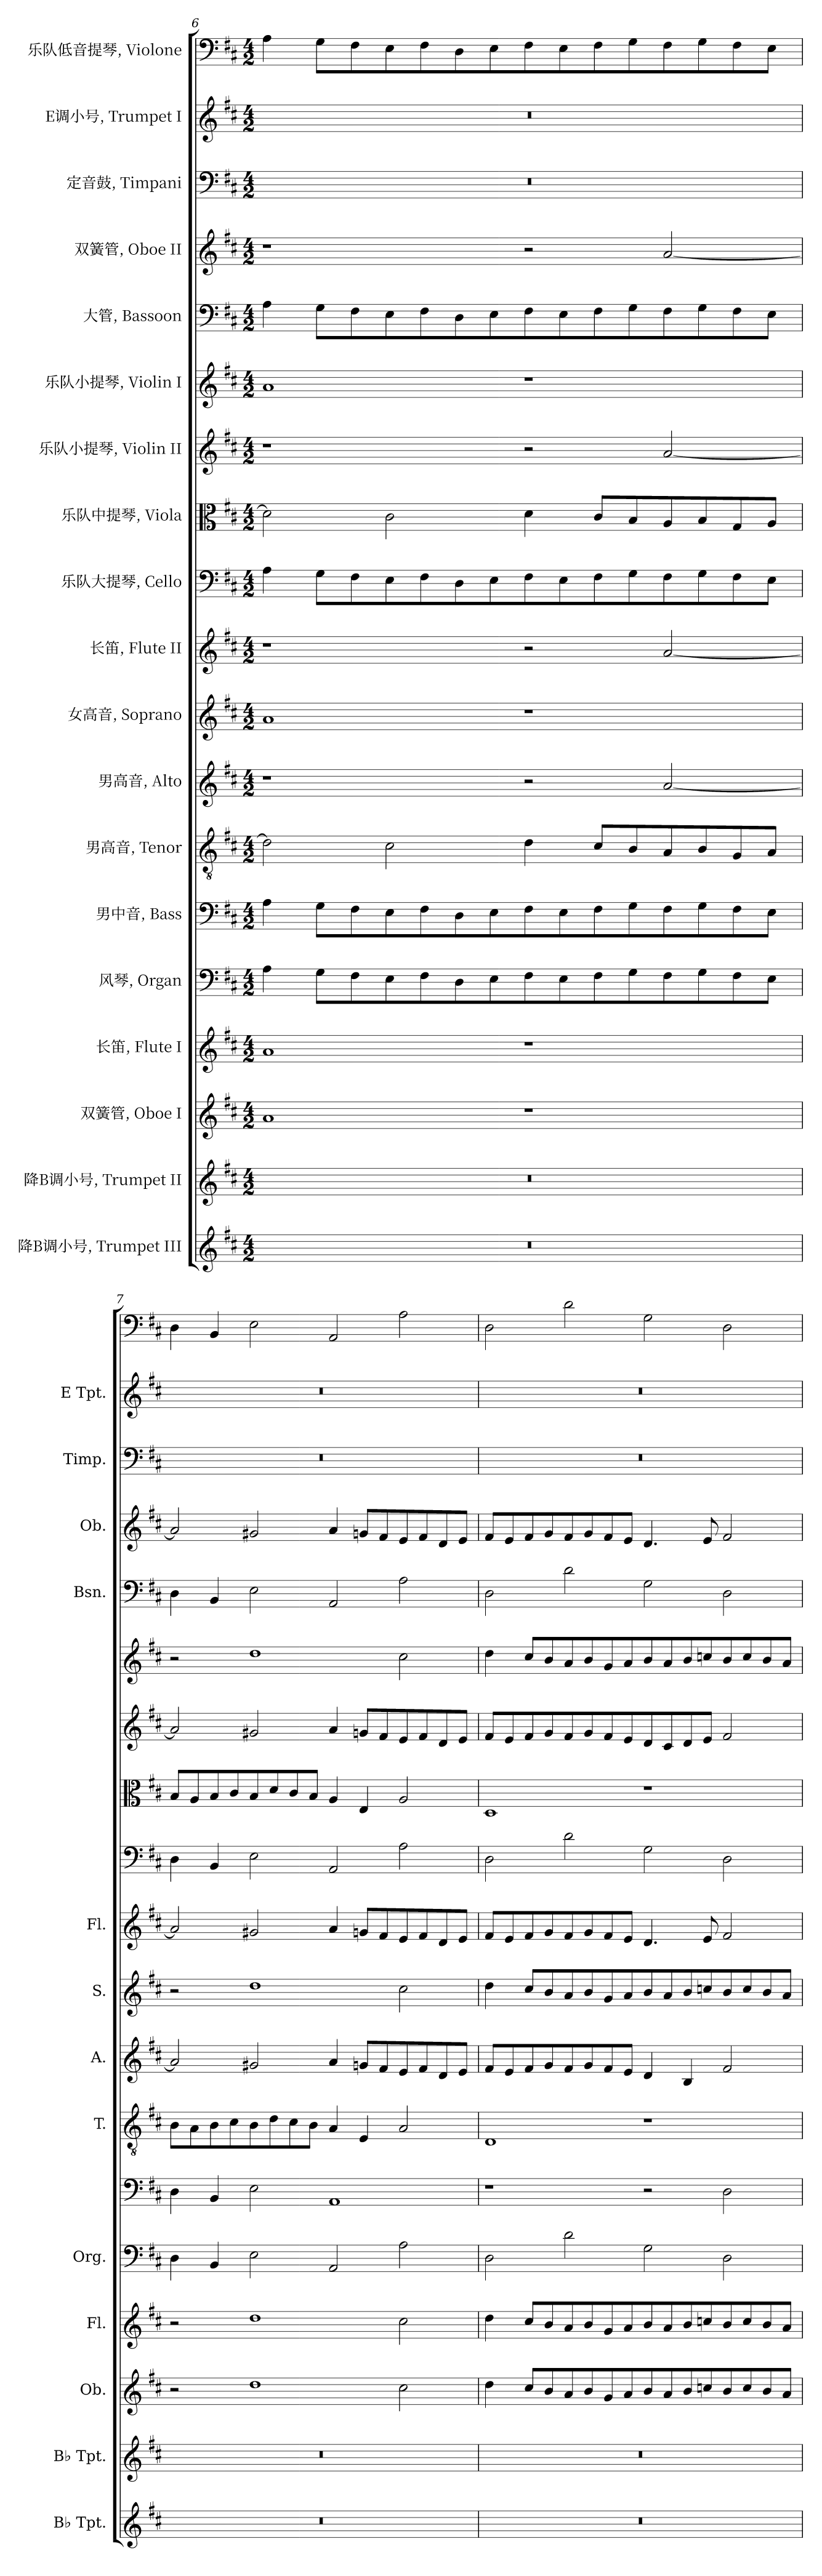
**kern	**kern	**kern	**kern	**kern	**kern	**kern	**kern	**kern	**kern	**kern	**kern	**kern	**kern	**kern	**kern	**kern	**kern	**kern
*part19	*part18	*part17	*part16	*part15	*part14	*part13	*part12	*part11	*part10	*part9	*part8	*part7	*part6	*part5	*part4	*part3	*part2	*part1
*staff19	*staff18	*staff17	*staff16	*staff15	*staff14	*staff13	*staff12	*staff11	*staff10	*staff9	*staff8	*staff7	*staff6	*staff5	*staff4	*staff3	*staff2	*staff1
*I"降B调小号, Trumpet III	*I"降B调小号, Trumpet II	*I"双簧管, Oboe I	*I"长笛, Flute I	*I"风琴, Organ	*I"男中音, Bass	*I"男高音, Tenor	*I"男高音, Alto	*I"女高音, Soprano	*I"长笛, Flute II	*I"乐队大提琴, Cello	*I"乐队中提琴, Viola	*I"乐队小提琴, Violin II	*I"乐队小提琴, Violin I	*I"大管, Bassoon	*I"双簧管, Oboe II	*I"定音鼓, Timpani	*I"E调小号, Trumpet I	*I"乐队低音提琴, Violone
*I'B♭ Tpt.	*I'B♭ Tpt.	*I'Ob.	*I'Fl.	*I'Org.	*	*I'T.	*I'A.	*I'S.	*I'Fl.	*	*	*	*	*I'Bsn.	*I'Ob.	*I'Timp.	*I'E Tpt.	*
*clefG2	*clefG2	*clefG2	*clefG2	*clefF4	*clefF4	*clefGv2	*clefG2	*clefG2	*clefG2	*clefF4	*clefC3	*clefG2	*clefG2	*clefF4	*clefG2	*clefF4	*clefG2	*clefF4
*ITrd1c2	*ITrd1c2	*	*	*	*	*	*	*	*	*	*	*	*	*	*	*	*ITrd-3c-4	*ITrd7c12
*k[]	*k[]	*k[f#c#]	*k[f#c#]	*k[f#c#]	*k[f#c#]	*k[f#c#]	*k[f#c#]	*k[f#c#]	*k[f#c#]	*k[f#c#]	*k[f#c#]	*k[f#c#]	*k[f#c#]	*k[f#c#]	*k[f#c#]	*k[f#c#]	*k[b-e-a-d-g-c-]	*k[f#c#]
*M4/2	*M4/2	*M4/2	*M4/2	*M4/2	*M4/2	*M4/2	*M4/2	*M4/2	*M4/2	*M4/2	*M4/2	*M4/2	*M4/2	*M4/2	*M4/2	*M4/2	*M4/2	*M4/2
=6	=6	=6	=6	=6	=6	=6	=6	=6	=6	=6	=6	=6	=6	=6	=6	=6	=6	=6
0r	0r	1a	1a	4A\	4A\	2d\]	1r	1a	1r	4A\	2d\]	1r	1a	4A\	1r	0r	0r	4AA\
.	.	.	.	8G\L	8G\L	.	.	.	.	8G\L	.	.	.	8G\L	.	.	.	8GG\L
.	.	.	.	8F#\	8F#\	.	.	.	.	8F#\	.	.	.	8F#\	.	.	.	8FF#\
.	.	.	.	8E\	8E\	2c#\	.	.	.	8E\	2c#\	.	.	8E\	.	.	.	8EE\
.	.	.	.	8F#\	8F#\	.	.	.	.	8F#\	.	.	.	8F#\	.	.	.	8FF#\
.	.	.	.	8D\	8D\	.	.	.	.	8D\	.	.	.	8D\	.	.	.	8DD\
.	.	.	.	8E\	8E\	.	.	.	.	8E\	.	.	.	8E\	.	.	.	8EE\
.	.	1r	1r	8F#\	8F#\	4d\	2r	1r	2r	8F#\	4d\	2r	1r	8F#\	2r	.	.	8FF#\
.	.	.	.	8E\	8E\	.	.	.	.	8E\	.	.	.	8E\	.	.	.	8EE\
.	.	.	.	8F#\	8F#\	8c#/L	.	.	.	8F#\	8c#/L	.	.	8F#\	.	.	.	8FF#\
.	.	.	.	8G\	8G\	8B/	.	.	.	8G\	8B/	.	.	8G\	.	.	.	8GG\
.	.	.	.	8F#\	8F#\	8A/	[2a/	.	[2a/	8F#\	8A/	[2a/	.	8F#\	[2a/	.	.	8FF#\
.	.	.	.	8G\	8G\	8B/	.	.	.	8G\	8B/	.	.	8G\	.	.	.	8GG\
.	.	.	.	8F#\	8F#\	8G/	.	.	.	8F#\	8G/	.	.	8F#\	.	.	.	8FF#\
.	.	.	.	8E\J	8E\J	8A/J	.	.	.	8E\J	8A/J	.	.	8E\J	.	.	.	8EE\J
=7	=7	=7	=7	=7	=7	=7	=7	=7	=7	=7	=7	=7	=7	=7	=7	=7	=7	=7
0r	0r	2r	2r	4D\	4D\	8B\L	2a/]	2r	2a/]	4D\	8B/L	2a/]	2r	4D\	2a/]	0r	0r	4DD\
.	.	.	.	.	.	8A\	.	.	.	.	8A/	.	.	.	.	.	.	.
.	.	.	.	4BB/	4BB/	8B\	.	.	.	4BB/	8B/	.	.	4BB/	.	.	.	4BBB/
.	.	.	.	.	.	8c#\	.	.	.	.	8c#/	.	.	.	.	.	.	.
.	.	1dd	1dd	2E\	2E\	8B\	2g#X/	1dd	2g#X/	2E\	8B/	2g#X/	1dd	2E\	2g#X/	.	.	2EE\
.	.	.	.	.	.	8d\	.	.	.	.	8d/	.	.	.	.	.	.	.
.	.	.	.	.	.	8c#\	.	.	.	.	8c#/	.	.	.	.	.	.	.
.	.	.	.	.	.	8B\J	.	.	.	.	8B/J	.	.	.	.	.	.	.
.	.	.	.	2AA/	1AA	4A/	4a/	.	4a/	2AA/	4A/	4a/	.	2AA/	4a/	.	.	2AAA/
.	.	.	.	.	.	4E/	8gn/L	.	8gn/L	.	4E/	8gn/L	.	.	8gn/L	.	.	.
.	.	.	.	.	.	.	8f#/	.	8f#/	.	.	8f#/	.	.	8f#/	.	.	.
.	.	2cc#\	2cc#\	2A\	.	2A/	8e/	2cc#\	8e/	2A\	2A/	8e/	2cc#\	2A\	8e/	.	.	2AA\
.	.	.	.	.	.	.	8f#/	.	8f#/	.	.	8f#/	.	.	8f#/	.	.	.
.	.	.	.	.	.	.	8d/	.	8d/	.	.	8d/	.	.	8d/	.	.	.
.	.	.	.	.	.	.	8e/J	.	8e/J	.	.	8e/J	.	.	8e/J	.	.	.
!!LO:PB:g=z
=8	=8	=8	=8	=8	=8	=8	=8	=8	=8	=8	=8	=8	=8	=8	=8	=8	=8	=8
0r	0r	4dd\	4dd\	2D\	1r	1D	8f#/L	4dd\	8f#/L	2D\	1D	8f#/L	4dd\	2D\	8f#/L	0r	0r	2DD\
.	.	.	.	.	.	.	8e/	.	8e/	.	.	8e/	.	.	8e/	.	.	.
.	.	8cc#/L	8cc#/L	.	.	.	8f#/	8cc#/L	8f#/	.	.	8f#/	8cc#/L	.	8f#/	.	.	.
.	.	8b/	8b/	.	.	.	8g/	8b/	8g/	.	.	8g/	8b/	.	8g/	.	.	.
.	.	8a/	8a/	2d\	.	.	8f#/	8a/	8f#/	2d\	.	8f#/	8a/	2d\	8f#/	.	.	2D\
.	.	8b/	8b/	.	.	.	8g/	8b/	8g/	.	.	8g/	8b/	.	8g/	.	.	.
.	.	8g/	8g/	.	.	.	8f#/	8g/	8f#/	.	.	8f#/	8g/	.	8f#/	.	.	.
.	.	8a/	8a/	.	.	.	8e/J	8a/	8e/J	.	.	8e/	8a/	.	8e/J	.	.	.
.	.	8b/	8b/	2G\	2r	1r	4d/	8b/	4.d/	2G\	1r	8d/	8b/	2G\	4.d/	.	.	2GG\
.	.	8a/	8a/	.	.	.	.	8a/	.	.	.	8c#/	8a/	.	.	.	.	.
.	.	8b/	8b/	.	.	.	4B/	8b/	.	.	.	8d/	8b/	.	.	.	.	.
.	.	8ccn/	8ccn/	.	.	.	.	8ccn/	8e/	.	.	8e/J	8ccn/	.	8e/	.	.	.
.	.	8b/	8b/	2D\	2D\	.	2f#/	8b/	2f#/	2D\	.	2f#/	8b/	2D\	2f#/	.	.	2DD\
.	.	8cc/	8cc/	.	.	.	.	8cc/	.	.	.	.	8cc/	.	.	.	.	.
.	.	8b/	8b/	.	.	.	.	8b/	.	.	.	.	8b/	.	.	.	.	.
.	.	8a/J	8a/J	.	.	.	.	8a/J	.	.	.	.	8a/J	.	.	.	.	.
=	=	=	=	=	=	=	=	=	=	=	=	=	=	=	=	=	=	=
*-	*-	*-	*-	*-	*-	*-	*-	*-	*-	*-	*-	*-	*-	*-	*-	*-	*-	*-
